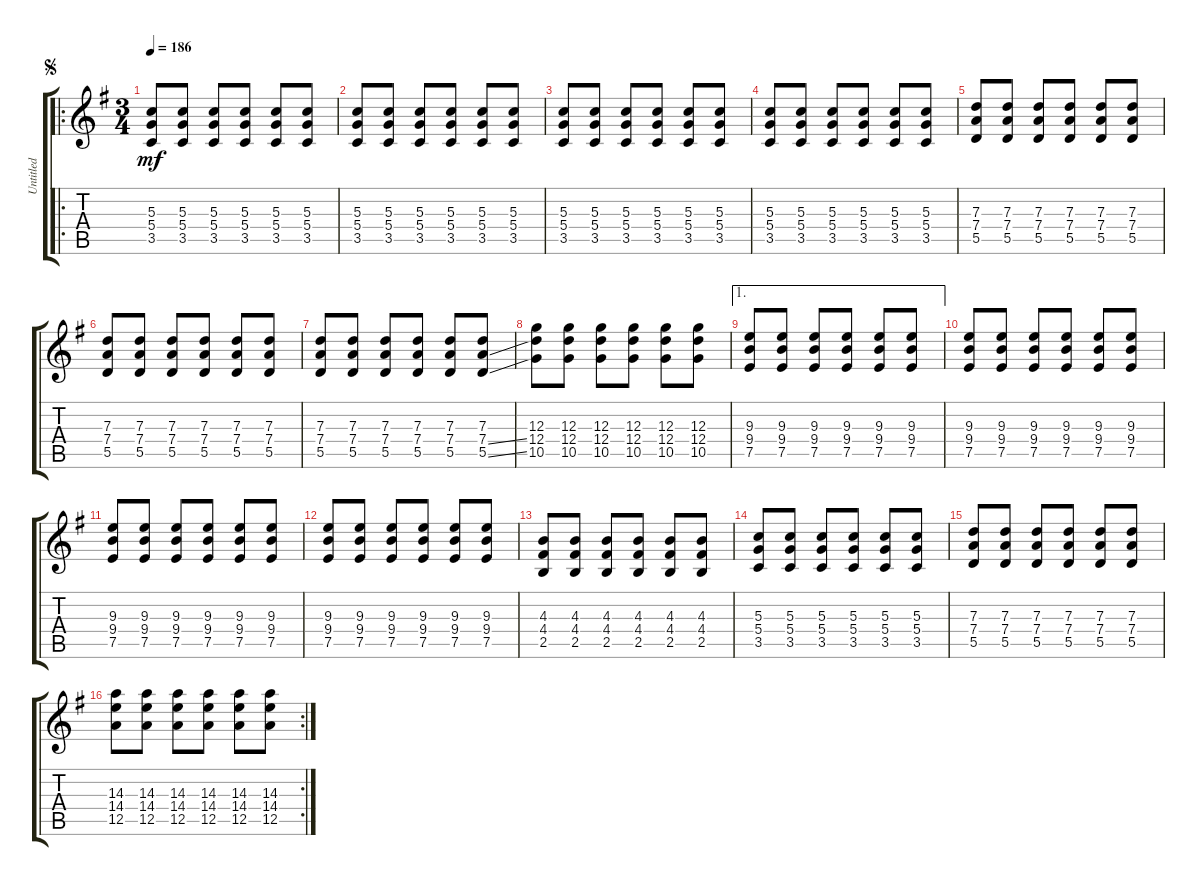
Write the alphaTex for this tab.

\track ("Untitled" "Untitled") {instrument overdrivenguitar}
\staff {score tabs}
\tuning (E4 B3 G3 D3 A2 E2) {hide}
\ro
\ts (3 4)
\jump segno
\tempo 186
\clef g2
\ks g
(5.3 5.4 3.5).8{dy mf} (5.3 5.4 3.5).8 (5.3 5.4 3.5).8 (5.3 5.4 3.5).8 (5.3 5.4 3.5).8 (5.3 5.4 3.5).8 |
(5.3 5.4 3.5).8 (5.3 5.4 3.5).8 (5.3 5.4 3.5).8 (5.3 5.4 3.5).8 (5.3 5.4 3.5).8 (5.3 5.4 3.5).8 |
(5.3 5.4 3.5).8 (5.3 5.4 3.5).8 (5.3 5.4 3.5).8 (5.3 5.4 3.5).8 (5.3 5.4 3.5).8 (5.3 5.4 3.5).8 |
(5.3 5.4 3.5).8 (5.3 5.4 3.5).8 (5.3 5.4 3.5).8 (5.3 5.4 3.5).8 (5.3 5.4 3.5).8 (5.3 5.4 3.5).8 |
(7.3 7.4 5.5).8 (7.3 7.4 5.5).8 (7.3 7.4 5.5).8 (7.3 7.4 5.5).8 (7.3 7.4 5.5).8 (7.3 7.4 5.5).8 |
(7.3 7.4 5.5).8 (7.3 7.4 5.5).8 (7.3 7.4 5.5).8 (7.3 7.4 5.5).8 (7.3 7.4 5.5).8 (7.3 7.4 5.5).8 |
(7.3 7.4 5.5).8 (7.3 7.4 5.5).8 (7.3 7.4 5.5).8 (7.3 7.4 5.5).8 (7.3 7.4 5.5).8 (7.3 7.4{ss} 5.5{ss}).8 |
(12.3 12.4 10.5).8 (12.3 12.4 10.5).8 (12.3 12.4 10.5).8 (12.3 12.4 10.5).8 (12.3 12.4 10.5).8 (12.3 12.4 10.5).8 |
\ae 1
(9.3 9.4 7.5).8 (9.3 9.4 7.5).8 (9.3 9.4 7.5).8 (9.3 9.4 7.5).8 (9.3 9.4 7.5).8 (9.3 9.4 7.5).8 |
(9.3 9.4 7.5).8 (9.3 9.4 7.5).8 (9.3 9.4 7.5).8 (9.3 9.4 7.5).8 (9.3 9.4 7.5).8 (9.3 9.4 7.5).8 |
(9.3 9.4 7.5).8 (9.3 9.4 7.5).8 (9.3 9.4 7.5).8 (9.3 9.4 7.5).8 (9.3 9.4 7.5).8 (9.3 9.4 7.5).8 |
(9.3 9.4 7.5).8 (9.3 9.4 7.5).8 (9.3 9.4 7.5).8 (9.3 9.4 7.5).8 (9.3 9.4 7.5).8 (9.3 9.4 7.5).8 |
(4.3 4.4 2.5).8 (4.3 4.4 2.5).8 (4.3 4.4 2.5).8 (4.3 4.4 2.5).8 (4.3 4.4 2.5).8 (4.3 4.4 2.5).8 |
(5.3 5.4 3.5).8 (5.3 5.4 3.5).8 (5.3 5.4 3.5).8 (5.3 5.4 3.5).8 (5.3 5.4 3.5).8 (5.3 5.4 3.5).8 |
(7.3 7.4 5.5).8 (7.3 7.4 5.5).8 (7.3 7.4 5.5).8 (7.3 7.4 5.5).8 (7.3 7.4 5.5).8 (7.3 7.4 5.5).8 |
\rc 2
(14.3 14.4 12.5).8 (14.3 14.4 12.5).8 (14.3 14.4 12.5).8 (14.3 14.4 12.5).8 (14.3 14.4 12.5).8 (14.3 14.4 12.5).8
